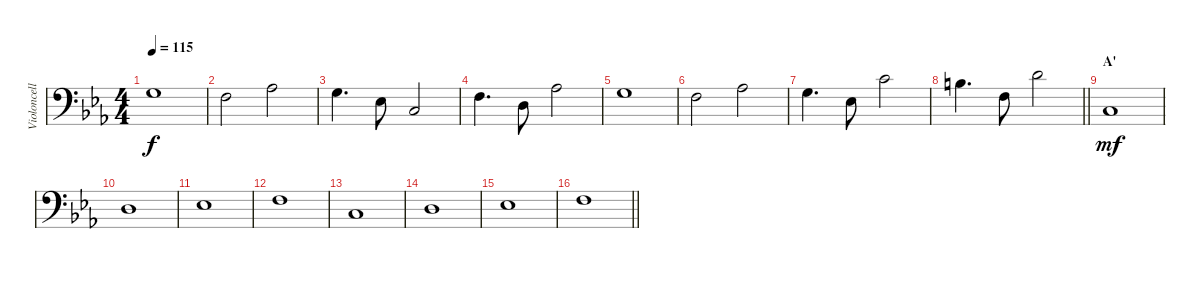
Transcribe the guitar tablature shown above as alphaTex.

\track ("Violoncelle" "Violoncell") {instrument stringensemble1}
\staff {score}
\tuning (G2 D2 A1 E1) {hide}
\ts (4 4)
\tempo 115
\clef f4
\ks cminor
12.1.1{dy f} |
10.1.2 13.1.2 |
12.1.4{d} 8.1.8 5.1.2 |
10.1.4{d} 7.1.8 13.1.2 |
12.1.1 |
10.1.2 13.1.2 |
12.1.4{d} 13.2.8 17.1.2 |
\barLineRight lightlight
16.1.4{d} 15.2.8 19.1.2 |
\section ("" "A'")
5.1.1{dy mf} |
7.1.1 |
8.1.1 |
10.1.1 |
5.1.1 |
7.1.1 |
8.1.1 |
\barLineRight lightlight
10.1.1
